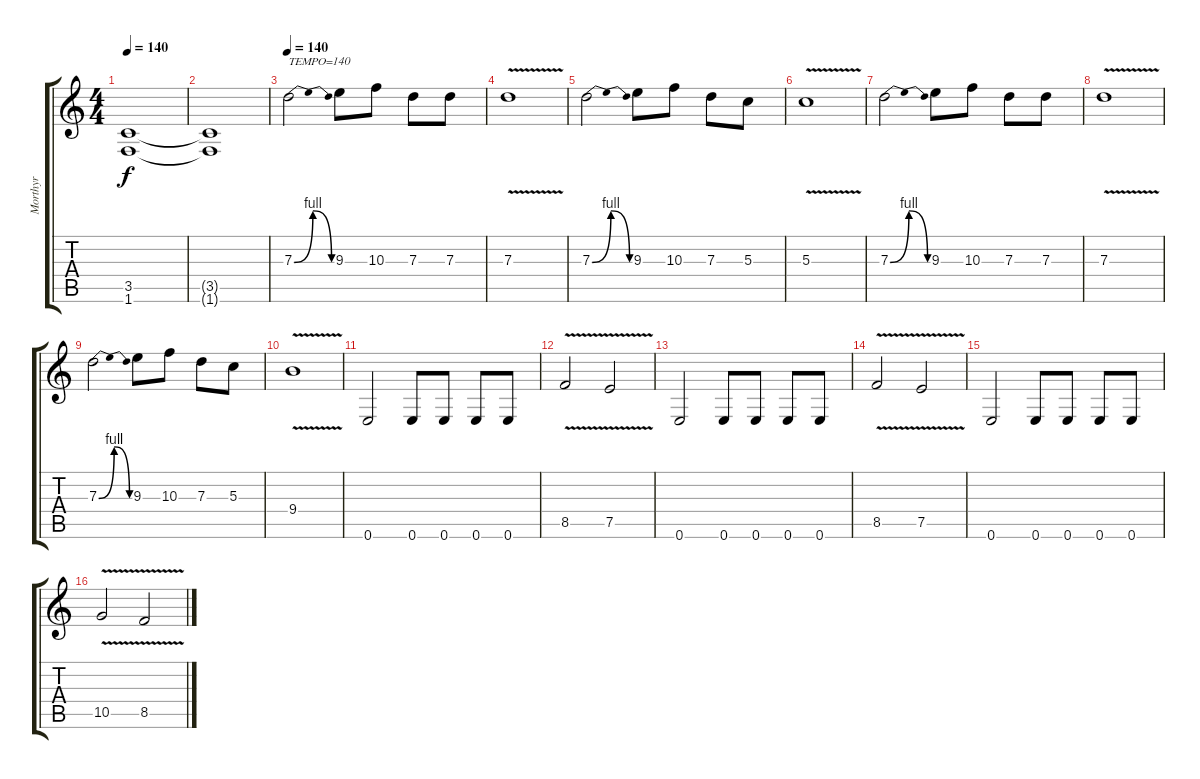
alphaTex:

\track ("Morthyr" "Morthyr") {instrument distortionguitar}
\staff {score tabs}
\tuning (E4 B3 G3 D3 A2 E2) {hide}
\ts (4 4)
\tempo 140
\clef g2
\ks c
(3.5{t} 1.6{t}).1{dy f volume 0} |
(3.5{t} 1.6{t}).1 |
\tempo 140
7.3{be (bendrelease 0 0 30 4 45 4 60 0)}.2{txt "TEMPO=140" volume 16} 9.3.8 10.3.8 7.3.8 7.3.8 |
7.3{v}.1 |
7.3{be (bendrelease 0 0 30 4 45 4 60 0)}.2 9.3.8 10.3.8 7.3.8 5.3.8 |
5.3{v}.1 |
7.3{be (bendrelease 0 0 30 4 45 4 60 0)}.2 9.3.8 10.3.8 7.3.8 7.3.8 |
7.3{v}.1 |
7.3{be (bendrelease 0 0 30 4 45 4 60 0)}.2 9.3.8 10.3.8 7.3.8 5.3.8 |
9.4{v}.1 |
0.6.2 0.6.8 0.6.8 0.6.8 0.6.8 |
8.5{v}.2 7.5{v}.2 |
0.6.2 0.6.8 0.6.8 0.6.8 0.6.8 |
8.5{v}.2 7.5{v}.2 |
0.6.2 0.6.8 0.6.8 0.6.8 0.6.8 |
10.5{v}.2 8.5{v}.2
